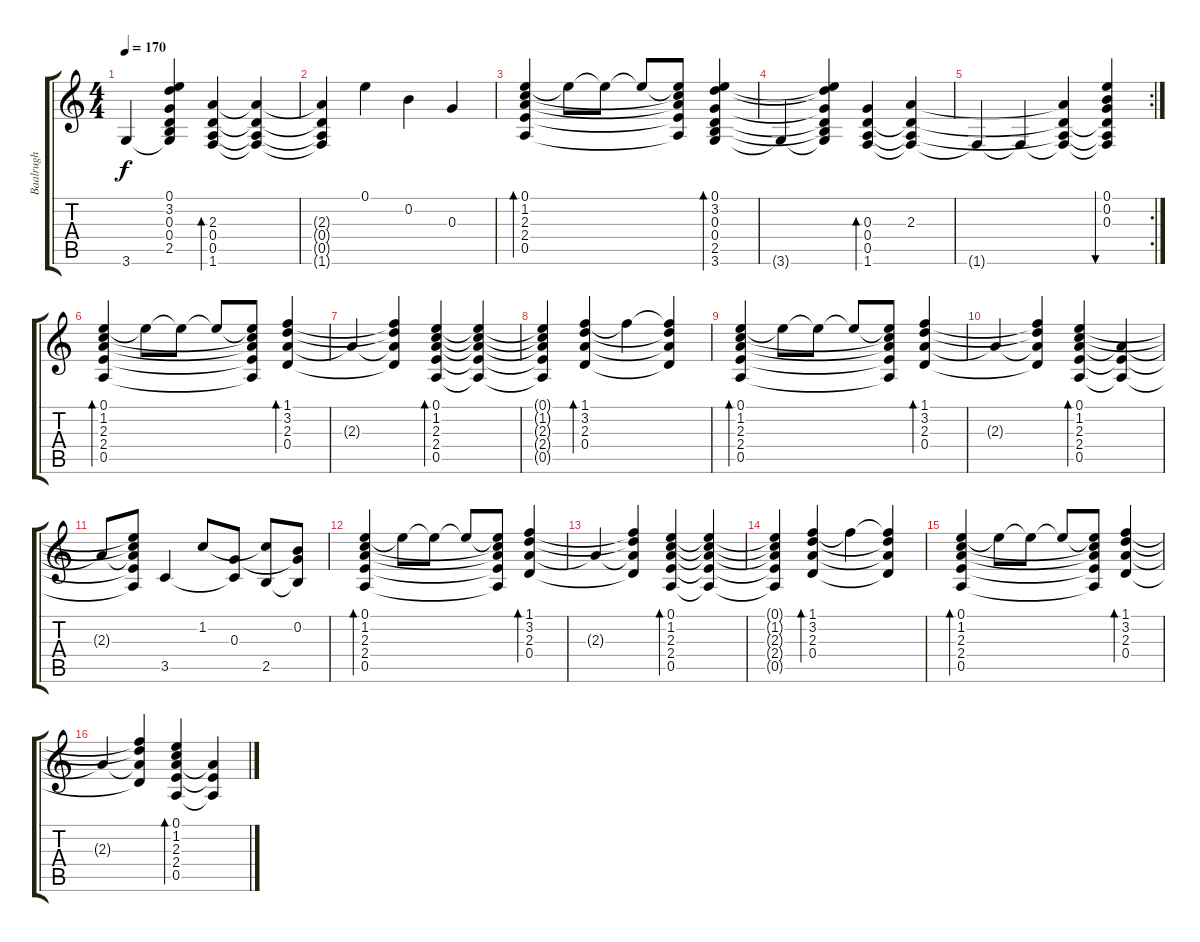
\track ("Baalrugh" "Baalrugh") {instrument acousticguitarsteel}
\staff {score tabs}
\tuning (E4 B3 G3 D3 A2 E2) {hide}
\ts (4 4)
\tempo 170
\clef g2
\ks c
3.6{t}.4{dy f} (0.1{t} 3.2{t} 0.3{t} 0.4{t} 2.5{t} 3.6{t}).4 (2.3 0.4 0.5 1.6).4{bd 240} (2.3{t} 0.4{t} 0.5{t} 1.6{t}).4 |
(2.3{t} 0.4{t} 0.5{t} 1.6{t}).4 0.1.4 0.2.4 0.3.4 |
(0.1 1.2 2.3 2.4 0.5).4{bd 240} 0.1{t}.8 0.1{t}.8 0.1{t}.8 (0.1{t} 1.2{t} 2.3{t} 2.4{t} 0.5{t}).8 (0.1 3.2 0.3 0.4 2.5 3.6).4{bd 240} |
3.6{t}.4 (0.1{t} 3.2{t} 0.3{t} 0.4{t} 2.5{t} 3.6{t}).4 (0.3 0.4 0.5 1.6).4{bd 240} (2.3 0.4{t} 0.5{t} 1.6{t}).4 |
\rc 2
1.6{t}.4 1.6{t}.4 (2.3{t} 0.4{t} 0.5{t} 1.6{t}).4 (0.1 0.2 0.3 0.4{t} 0.5{t} 1.6{t}).4{bu 480} |
(0.1 1.2 2.3 2.4 0.5).4{bd 240} 0.1{t}.8 0.1{t}.8 0.1{t}.8 (0.1{t} 1.2{t} 2.3{t} 2.4{t} 0.5{t}).8 (1.1 3.2 2.3 0.4).4{bd 240} |
2.3{t}.4 (1.1{t} 3.2{t} 2.3{t} 0.4{t}).4 (0.1 1.2 2.3 2.4 0.5).4{bd 240} (0.1{t} 1.2{t} 2.3{t} 2.4{t} 0.5{t}).4 |
(0.1{t} 1.2{t} 2.3{t} 2.4{t} 0.5{t}).4 (1.1 3.2 2.3 0.4).4{bd 240} 1.1{t}.4 (1.1{t} 3.2{t} 2.3{t} 0.4{t}).4 |
(0.1 1.2 2.3 2.4 0.5).4{bd 240} 0.1{t}.8 0.1{t}.8 0.1{t}.8 (0.1{t} 1.2{t} 2.3{t} 2.4{t} 0.5{t}).8 (1.1 3.2 2.3 0.4).4{bd 240} |
2.3{t}.4 (1.1{t} 3.2{t} 2.3{t} 0.4{t}).4 (0.1 1.2 2.3 2.4 0.5).4{bd 240} (2.3{t} 2.4{t} 0.5{t}).4 |
2.3{t}.8 (0.1{t} 1.2{t} 2.3{t} 2.4{t} 0.5{t}).8 3.5.4 1.2.8 (0.3 3.5{t}).8 (1.2{t} 2.5).8 (0.2 0.3{t} 2.5{t}).8 |
(0.1 1.2 2.3 2.4 0.5).4{bd 240} 0.1{t}.8 0.1{t}.8 0.1{t}.8 (0.1{t} 1.2{t} 2.3{t} 2.4{t} 0.5{t}).8 (1.1 3.2 2.3 0.4).4{bd 240} |
2.3{t}.4 (1.1{t} 3.2{t} 2.3{t} 0.4{t}).4 (0.1 1.2 2.3 2.4 0.5).4{bd 240} (0.1{t} 1.2{t} 2.3{t} 2.4{t} 0.5{t}).4 |
(0.1{t} 1.2{t} 2.3{t} 2.4{t} 0.5{t}).4 (1.1 3.2 2.3 0.4).4{bd 240} 1.1{t}.4 (1.1{t} 3.2{t} 2.3{t} 0.4{t}).4 |
(0.1 1.2 2.3 2.4 0.5).4{bd 240} 0.1{t}.8 0.1{t}.8 0.1{t}.8 (0.1{t} 1.2{t} 2.3{t} 2.4{t} 0.5{t}).8 (1.1 3.2 2.3 0.4).4{bd 240} |
2.3{t}.4 (1.1{t} 3.2{t} 2.3{t} 0.4{t}).4 (0.1 1.2 2.3 2.4 0.5).4{bd 240} (2.3{t} 2.4{t} 0.5{t}).4
